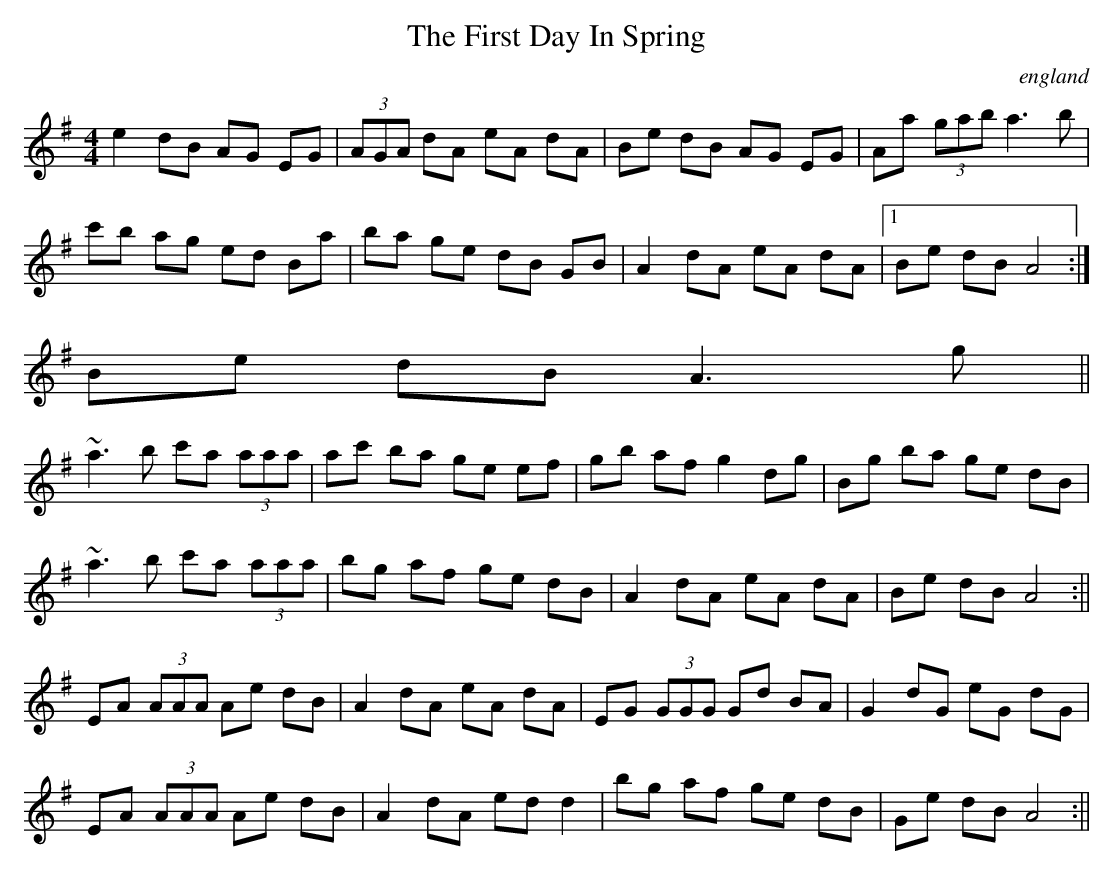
X:1
T:The First Day In Spring
O:england
M:4/4
L:1/8
K:G
e2 dB AG EG|(3AGA dA eA dA|Be dB AG EG|Aa (3gab a3 b|
c'b ag ed Ba|ba ge dB GB|A2 dA eA dA|1 Be dB A4:|
2 Be dB A3 g||
~a3 b c'a (3aaa|ac' ba ge ef|gb af g2 dg|Bg ba ge dB|
~a3 b c'a (3 aaa|bg af ge dB|A2 dA eA dA|Be dB A4:||
EA (3AAA Ae dB|A2 dA eA dA|EG (3GGG Gd BA|G2 dG eG dG|
EA (3AAA Ae dB|A2 dA ed d2|bg af ge dB|Ge dB A4:||
